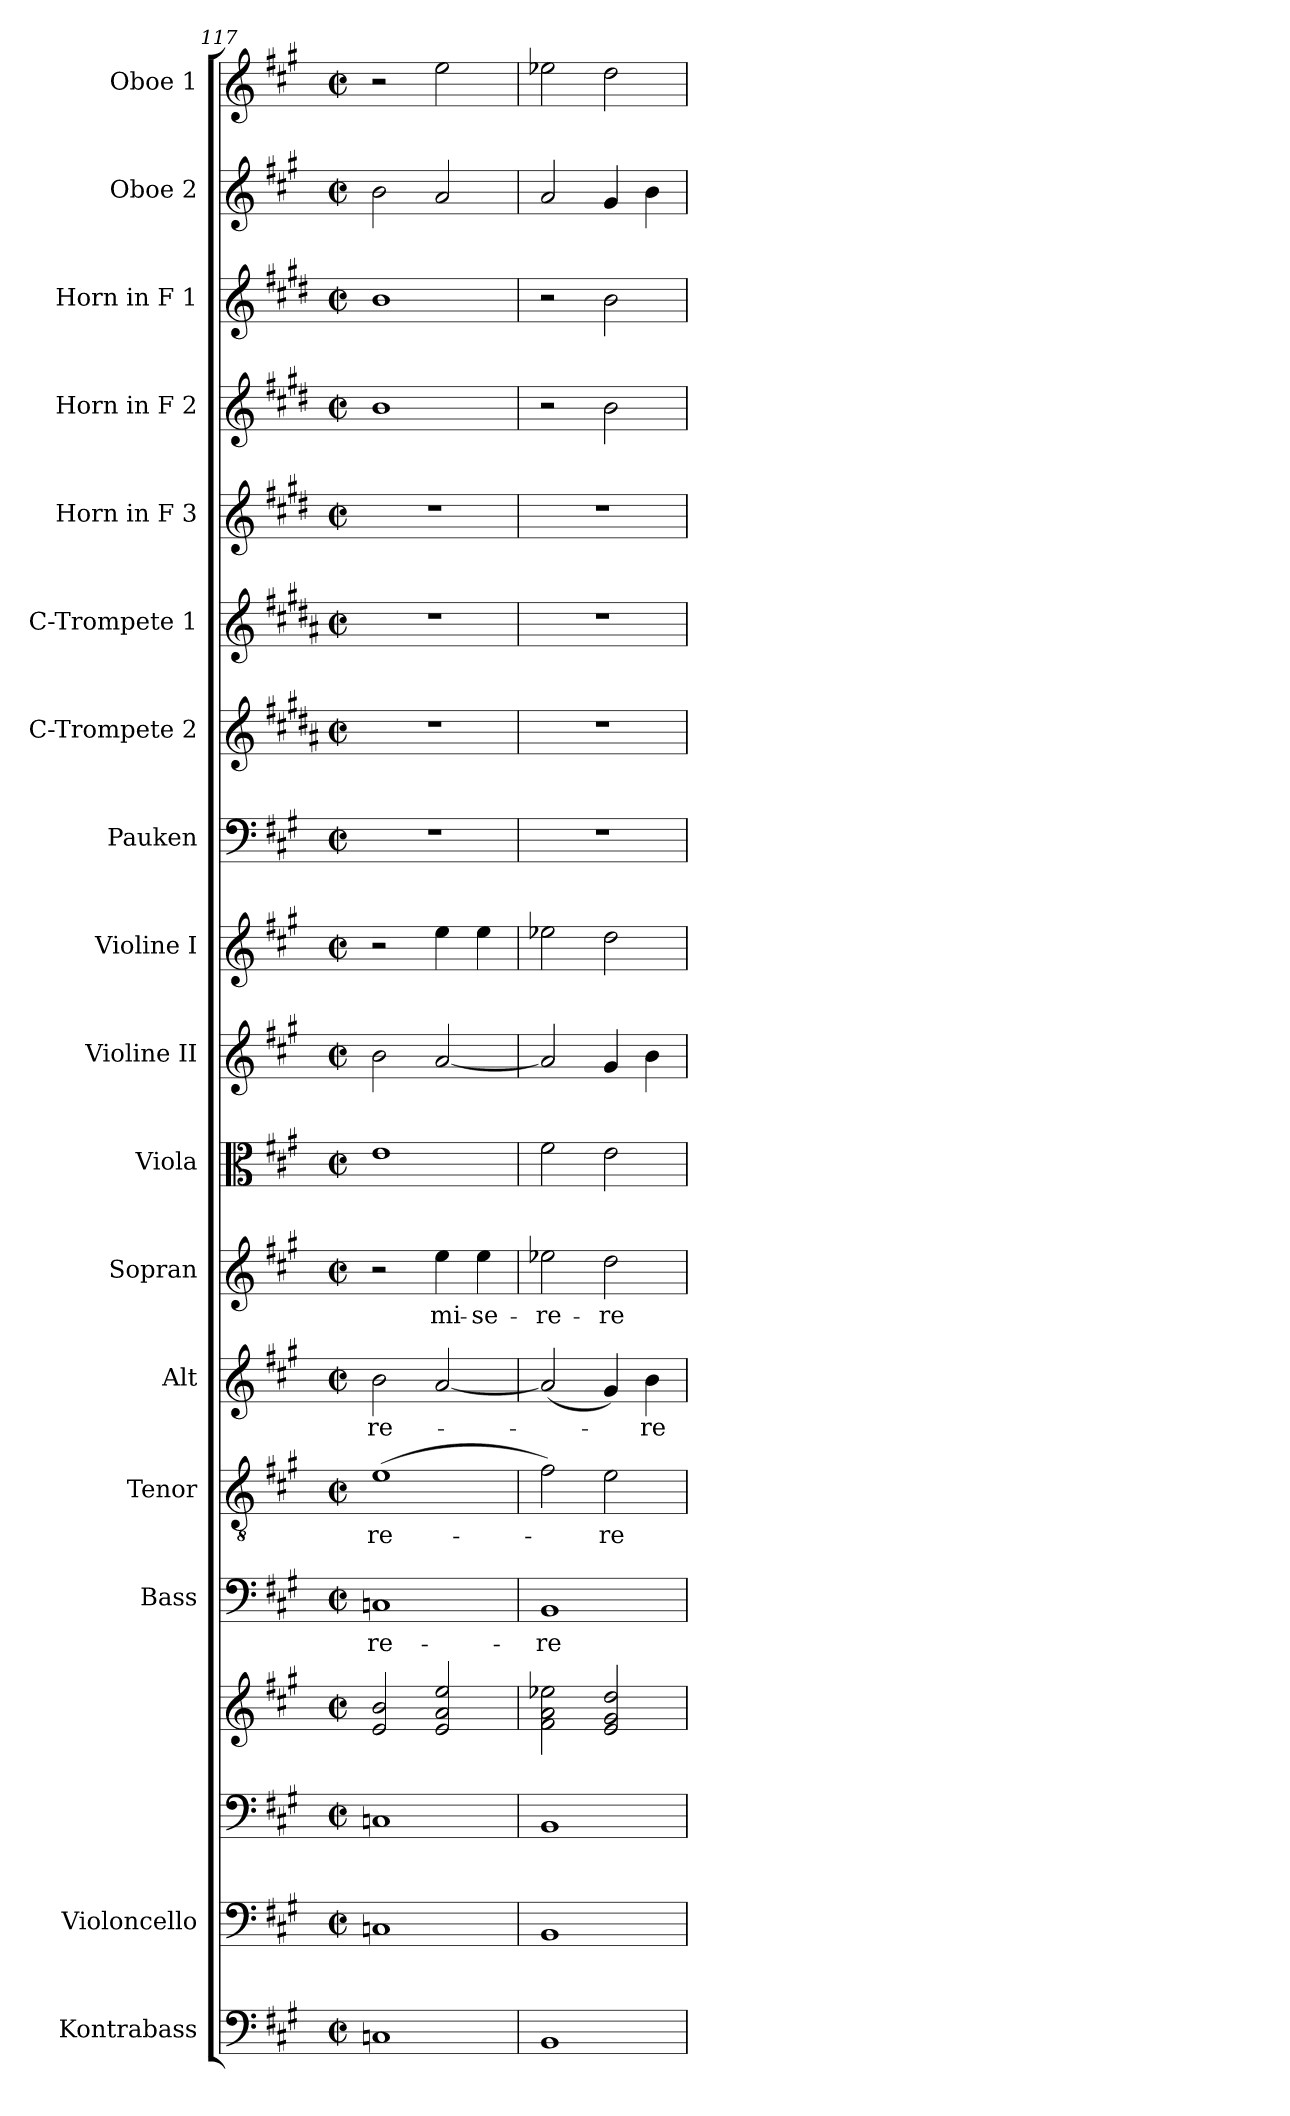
**kern	**kern	**kern	**kern	**kern	**text	**kern	**text	**kern	**text	**kern	**text	**kern	**kern	**kern	**kern	**kern	**kern	**kern	**kern	**kern	**kern	**kern
*part18	*part17	*part16	*part16	*part15	*part15	*part14	*part14	*part13	*part13	*part12	*part12	*part11	*part10	*part9	*part8	*part7	*part6	*part5	*part4	*part3	*part2	*part1
*staff19	*staff18	*staff17	*staff16	*staff15	*staff15	*staff14	*staff14	*staff13	*staff13	*staff12	*staff12	*staff11	*staff10	*staff9	*staff8	*staff7	*staff6	*staff5	*staff4	*staff3	*staff2	*staff1
*I"Kontrabass	*I"Violoncello	*	*	*I"Bass	*	*I"Tenor	*	*I"Alt	*	*I"Sopran	*	*I"Viola	*I"Violine II	*I"Violine I	*I"Pauken	*I"C-Trompete 2	*I"C-Trompete 1	*I"Horn in F 3	*I"Horn in F 2	*I"Horn in F 1	*I"Oboe 2	*I"Oboe 1
*I'Kb.	*I'Vc.	*	*	*I'B.	*	*I'T.	*	*I'A.	*	*I'S.	*	*I'Vla.	*I'Vl. II	*I'Vl. I	*I'Pk.	*I'C Trp. 2	*I'C Trp. 1	*	*	*	*I'Ob. 2	*I'Ob. 1
*clefF4	*clefF4	*clefF4	*clefG2	*clefF4	*	*clefGv2	*	*clefG2	*	*clefG2	*	*clefC3	*clefG2	*clefG2	*clefF4	*clefG2	*clefG2	*clefG2	*clefG2	*clefG2	*clefG2	*clefG2
*ITrd7c12	*	*	*	*	*	*	*	*	*	*	*	*	*	*	*	*ITrd1c2	*ITrd1c2	*ITrd4c7	*ITrd4c7	*ITrd4c7	*	*
*k[f#c#g#]	*k[f#c#g#]	*k[f#c#g#]	*k[f#c#g#]	*k[f#c#g#]	*	*k[f#c#g#]	*	*k[f#c#g#]	*	*k[f#c#g#]	*	*k[f#c#g#]	*k[f#c#g#]	*k[f#c#g#]	*k[f#c#g#]	*k[f#c#g#]	*k[f#c#g#]	*k[f#c#g#]	*k[f#c#g#]	*k[f#c#g#]	*k[f#c#g#]	*k[f#c#g#]
*A:	*A:	*A:	*A:	*A:	*	*A:	*	*A:	*	*A:	*	*A:	*A:	*A:	*A:	*A:	*A:	*A:	*A:	*A:	*A:	*A:
*M2/2	*M2/2	*M2/2	*M2/2	*M2/2	*	*M2/2	*	*M2/2	*	*M2/2	*	*M2/2	*M2/2	*M2/2	*M2/2	*M2/2	*M2/2	*M2/2	*M2/2	*M2/2	*M2/2	*M2/2
*met(c|)	*met(c|)	*met(c|)	*met(c|)	*met(c|)	*	*met(c|)	*	*met(c|)	*	*met(c|)	*	*met(c|)	*met(c|)	*met(c|)	*met(c|)	*met(c|)	*met(c|)	*met(c|)	*met(c|)	*met(c|)	*met(c|)	*met(c|)
=117	=117	=117	=117	=117	=117	=117	=117	=117	=117	=117	=117	=117	=117	=117	=117	=117	=117	=117	=117	=117	=117	=117
!	!	!	!	!	!LO:LY:b	!	!LO:LY:b	!	!LO:LY:b	!	!	!	!	!	!	!	!	!	!	!	!	!
1CCn	1Cn	1Cn	2e/ 2b/	1Cn	-re-	(>1e	-re-	2b\	-re-	2r	.	1e	2b\	2r	1r	1r	1r	1r	1e	1e	2b\	2r
!	!	!	!	!	!	!	!	!	!	!	!LO:LY:b	!	!	!	!	!	!	!	!	!	!	!
.	.	.	2e/ 2a/ 2ee/	.	.	.	.	[2a/	.	4ee\	mi-	.	[2a/	4ee\	.	.	.	.	.	.	2a/	2ee\
!	!	!	!	!	!	!	!	!	!	!	!LO:LY:b	!	!	!	!	!	!	!	!	!	!	!
.	.	.	.	.	.	.	.	.	.	4ee\	-se-	.	.	4ee\	.	.	.	.	.	.	.	.
=118	=118	=118	=118	=118	=118	=118	=118	=118	=118	=118	=118	=118	=118	=118	=118	=118	=118	=118	=118	=118	=118	=118
!	!	!	!	!	!LO:LY:b	!	!	!	!	!	!LO:LY:b	!	!	!	!	!	!	!	!	!	!	!
1BBB	1BB	1BB	2f#\ 2a\ 2ee-X\	1BB	-re	2f#\)	.	(<2a/]	.	2ee-X\	-re-	2f#\	2a/]	2ee-X\	1r	1r	1r	1r	2r	2r	2a/	2ee-X\
!	!	!	!	!	!	!	!LO:LY:b	!	!	!	!LO:LY:b	!	!	!	!	!	!	!	!	!	!	!
.	.	.	2e/ 2g#/ 2dd/	.	.	2e\	-re	4g#/)	.	2dd\	-re	2e\	4g#/	2dd\	.	.	.	.	2e\	2e\	4g#/	2dd\
!	!	!	!	!	!	!	!	!	!LO:LY:b	!	!	!	!	!	!	!	!	!	!	!	!	!
.	.	.	.	.	.	.	.	4b\	-re	.	.	.	4b\	.	.	.	.	.	.	.	4b\	.
=	=	=	=	=	=	=	=	=	=	=	=	=	=	=	=	=	=	=	=	=	=	=
*-	*-	*-	*-	*-	*-	*-	*-	*-	*-	*-	*-	*-	*-	*-	*-	*-	*-	*-	*-	*-	*-	*-
